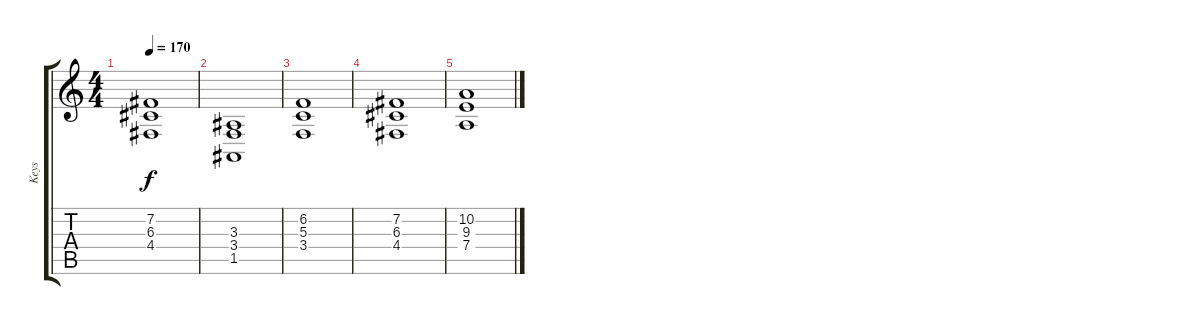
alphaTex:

\track ("Keys" "Keys") {instrument stringensemble1}
\staff {score tabs}
\tuning (E4 B3 G3 D3 A2 E2) {hide}
\ts (4 4)
\tempo 170
\clef g2
\ks c
(7.2{t} 6.3{t} 4.4{t}).1{dy f} |
(3.3 3.4 1.5).1 |
(6.2 5.3 3.4).1 |
(7.2 6.3 4.4).1 |
(10.2 9.3 7.4).1
